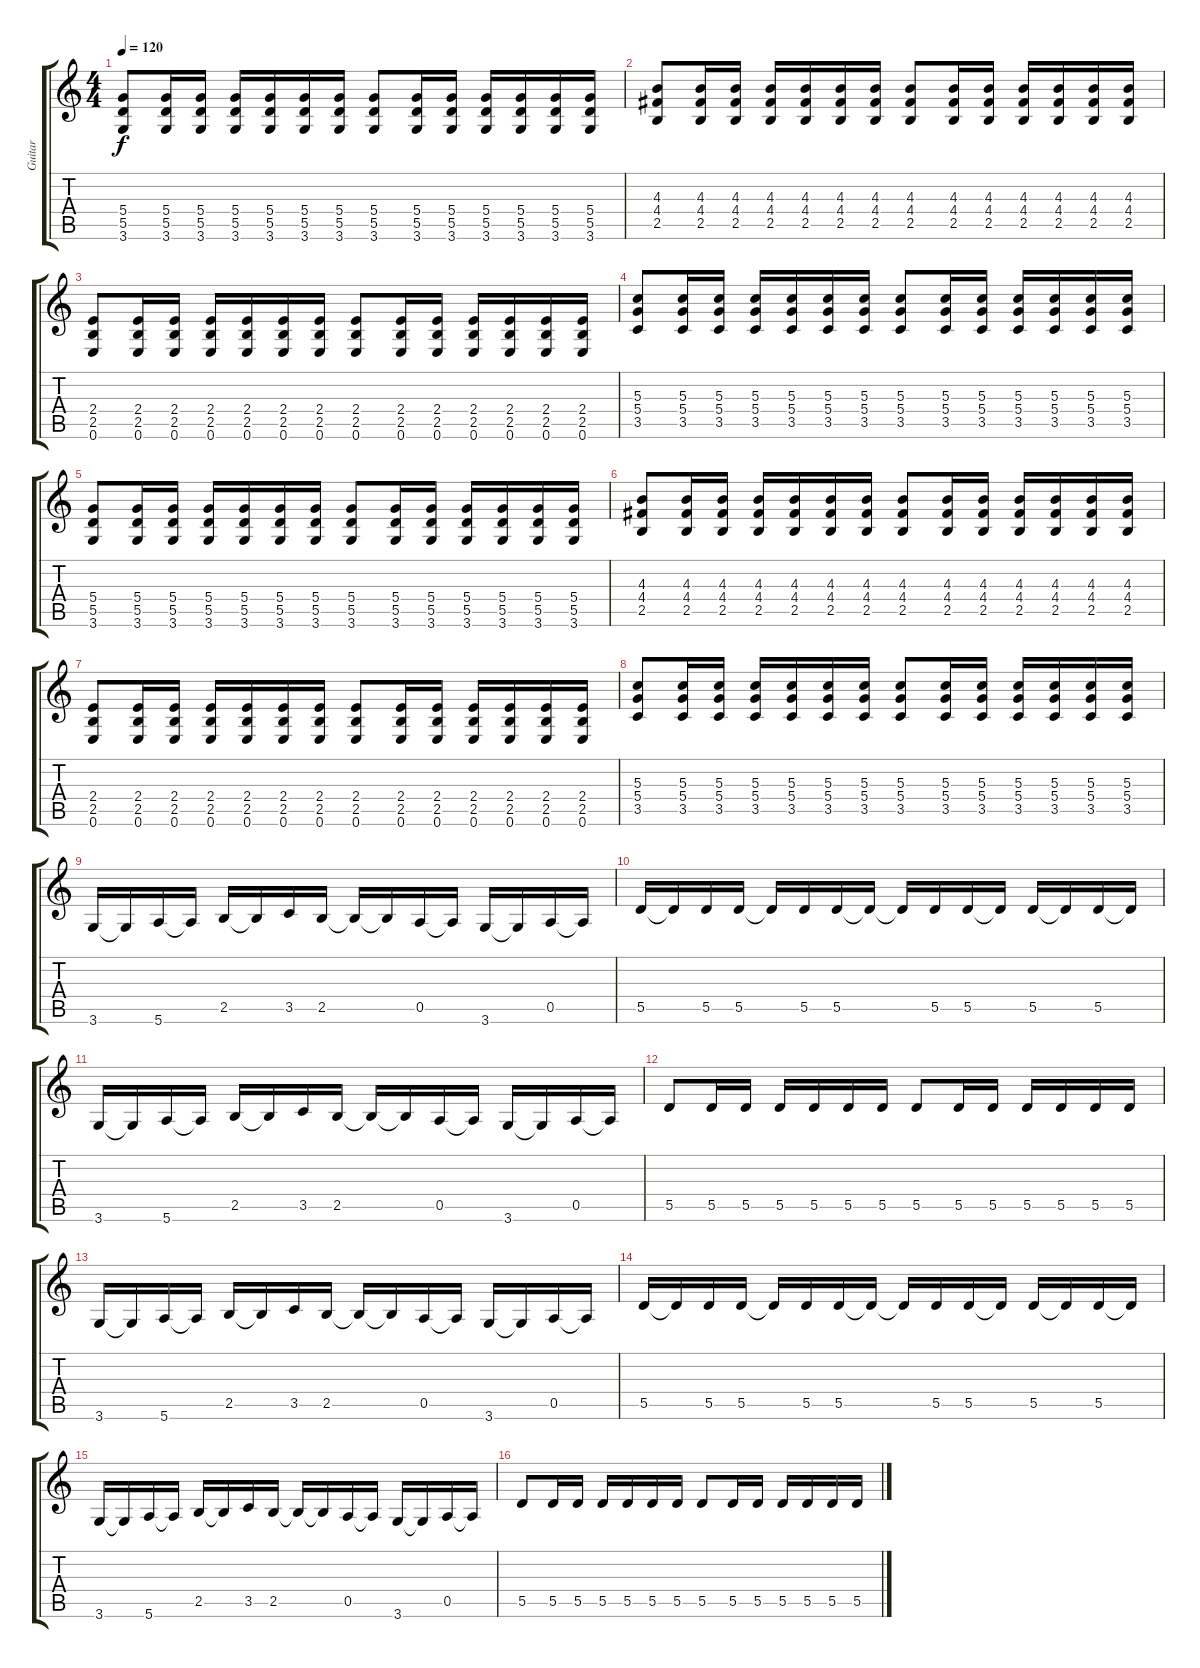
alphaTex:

\track ("Guitar" "Guitar") {instrument distortionguitar}
\staff {score tabs}
\tuning (E4 B3 G3 D3 A2 E2) {hide}
\ts (4 4)
\tempo 120
\clef g2
\ks c
(5.4 5.5 3.6).8{dy f volume 8 instrument distortionguitar} (5.4 5.5 3.6).16 (5.4 5.5 3.6).16 (5.4 5.5 3.6).16 (5.4 5.5 3.6).16 (5.4 5.5 3.6).16 (5.4 5.5 3.6).16 (5.4 5.5 3.6).8 (5.4 5.5 3.6).16 (5.4 5.5 3.6).16 (5.4 5.5 3.6).16 (5.4 5.5 3.6).16 (5.4 5.5 3.6).16 (5.4 5.5 3.6).16 |
(4.3 4.4 2.5).8 (4.3 4.4 2.5).16 (4.3 4.4 2.5).16 (4.3 4.4 2.5).16 (4.3 4.4 2.5).16 (4.3 4.4 2.5).16 (4.3 4.4 2.5).16 (4.3 4.4 2.5).8 (4.3 4.4 2.5).16 (4.3 4.4 2.5).16 (4.3 4.4 2.5).16 (4.3 4.4 2.5).16 (4.3 4.4 2.5).16 (4.3 4.4 2.5).16 |
(2.4 2.5 0.6).8 (2.4 2.5 0.6).16 (2.4 2.5 0.6).16 (2.4 2.5 0.6).16 (2.4 2.5 0.6).16 (2.4 2.5 0.6).16 (2.4 2.5 0.6).16 (2.4 2.5 0.6).8 (2.4 2.5 0.6).16 (2.4 2.5 0.6).16 (2.4 2.5 0.6).16 (2.4 2.5 0.6).16 (2.4 2.5 0.6).16 (2.4 2.5 0.6).16 |
(5.3 5.4 3.5).8 (5.3 5.4 3.5).16 (5.3 5.4 3.5).16 (5.3 5.4 3.5).16 (5.3 5.4 3.5).16 (5.3 5.4 3.5).16 (5.3 5.4 3.5).16 (5.3 5.4 3.5).8 (5.3 5.4 3.5).16 (5.3 5.4 3.5).16 (5.3 5.4 3.5).16 (5.3 5.4 3.5).16 (5.3 5.4 3.5).16 (5.3 5.4 3.5).16 |
(5.4 5.5 3.6).8 (5.4 5.5 3.6).16 (5.4 5.5 3.6).16 (5.4 5.5 3.6).16 (5.4 5.5 3.6).16 (5.4 5.5 3.6).16 (5.4 5.5 3.6).16 (5.4 5.5 3.6).8 (5.4 5.5 3.6).16 (5.4 5.5 3.6).16 (5.4 5.5 3.6).16 (5.4 5.5 3.6).16 (5.4 5.5 3.6).16 (5.4 5.5 3.6).16 |
(4.3 4.4 2.5).8 (4.3 4.4 2.5).16 (4.3 4.4 2.5).16 (4.3 4.4 2.5).16 (4.3 4.4 2.5).16 (4.3 4.4 2.5).16 (4.3 4.4 2.5).16 (4.3 4.4 2.5).8 (4.3 4.4 2.5).16 (4.3 4.4 2.5).16 (4.3 4.4 2.5).16 (4.3 4.4 2.5).16 (4.3 4.4 2.5).16 (4.3 4.4 2.5).16 |
(2.4 2.5 0.6).8 (2.4 2.5 0.6).16 (2.4 2.5 0.6).16 (2.4 2.5 0.6).16 (2.4 2.5 0.6).16 (2.4 2.5 0.6).16 (2.4 2.5 0.6).16 (2.4 2.5 0.6).8 (2.4 2.5 0.6).16 (2.4 2.5 0.6).16 (2.4 2.5 0.6).16 (2.4 2.5 0.6).16 (2.4 2.5 0.6).16 (2.4 2.5 0.6).16 |
(5.3 5.4 3.5).8{volume 12} (5.3 5.4 3.5).16 (5.3 5.4 3.5).16 (5.3 5.4 3.5).16 (5.3 5.4 3.5).16 (5.3 5.4 3.5).16 (5.3 5.4 3.5).16 (5.3 5.4 3.5).8 (5.3 5.4 3.5).16 (5.3 5.4 3.5).16 (5.3 5.4 3.5).16 (5.3 5.4 3.5).16 (5.3 5.4 3.5).16 (5.3 5.4 3.5).16 |
3.6.16 3.6{t}.16 5.6.16 5.6{t}.16 2.5.16 2.5{t}.16 3.5.16 2.5.16 2.5{t}.16 2.5{t}.16 0.5.16 0.5{t}.16 3.6.16 3.6{t}.16 0.5.16 0.5{t}.16 |
5.5.16 5.5{t}.16 5.5.16 5.5.16 5.5{t}.16 5.5.16 5.5.16 5.5{t}.16 5.5{t}.16 5.5.16 5.5.16 5.5{t}.16 5.5.16 5.5{t}.16 5.5.16 5.5{t}.16 |
3.6.16 3.6{t}.16 5.6.16 5.6{t}.16 2.5.16 2.5{t}.16 3.5.16 2.5.16 2.5{t}.16 2.5{t}.16 0.5.16 0.5{t}.16 3.6.16 3.6{t}.16 0.5.16 0.5{t}.16 |
5.5.8 5.5.16 5.5.16 5.5.16 5.5.16 5.5.16 5.5.16 5.5.8 5.5.16 5.5.16 5.5.16 5.5.16 5.5.16 5.5.16 |
3.6.16 3.6{t}.16 5.6.16 5.6{t}.16 2.5.16 2.5{t}.16 3.5.16 2.5.16 2.5{t}.16 2.5{t}.16 0.5.16 0.5{t}.16 3.6.16 3.6{t}.16 0.5.16 0.5{t}.16 |
5.5.16 5.5{t}.16 5.5.16 5.5.16 5.5{t}.16 5.5.16 5.5.16 5.5{t}.16 5.5{t}.16 5.5.16 5.5.16 5.5{t}.16 5.5.16 5.5{t}.16 5.5.16 5.5{t}.16 |
3.6.16 3.6{t}.16 5.6.16 5.6{t}.16 2.5.16 2.5{t}.16 3.5.16 2.5.16 2.5{t}.16 2.5{t}.16 0.5.16 0.5{t}.16 3.6.16 3.6{t}.16 0.5.16 0.5{t}.16 |
5.5.8 5.5.16 5.5.16 5.5.16 5.5.16 5.5.16 5.5.16 5.5.8 5.5.16 5.5.16 5.5.16 5.5.16 5.5.16 5.5.16
